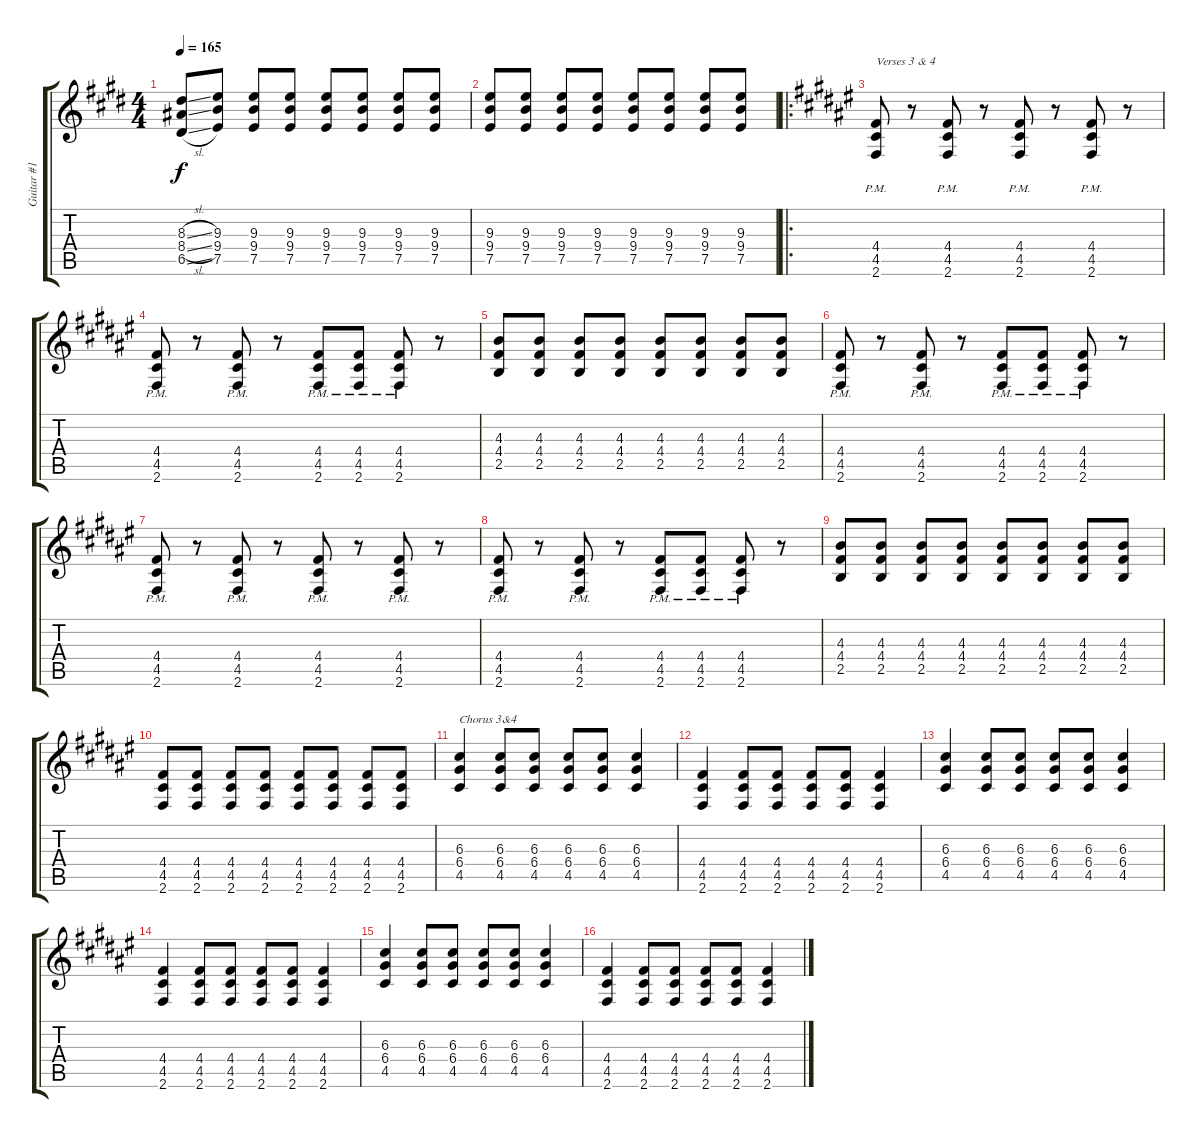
\track ("Guitar #1" "Guitar #1") {instrument distortionguitar}
\staff {score tabs}
\tuning (E4 B3 G3 D3 A2 E2) {hide}
\ts (4 4)
\tempo 165
\clef g2
\ks e
(8.3{sl} 8.4{sl} 6.5{sl}).8{dy f} (9.3 9.4 7.5).8 (9.3 9.4 7.5).8 (9.3 9.4 7.5).8 (9.3 9.4 7.5).8 (9.3 9.4 7.5).8 (9.3 9.4 7.5).8 (9.3 9.4 7.5).8 |
(9.3 9.4 7.5).8 (9.3 9.4 7.5).8 (9.3 9.4 7.5).8 (9.3 9.4 7.5).8 (9.3 9.4 7.5).8 (9.3 9.4 7.5).8 (9.3 9.4 7.5).8 (9.3 9.4 7.5).8 |
\ro
\ks f#
(4.4{pm} 4.5{pm} 2.6{pm}).8{txt "Verses 3 & 4"} r.8 (4.4{pm} 4.5{pm} 2.6{pm}).8 r.8 (4.4{pm} 4.5{pm} 2.6{pm}).8 r.8 (4.4{pm} 4.5{pm} 2.6{pm}).8 r.8 |
(4.4{pm} 4.5{pm} 2.6{pm}).8 r.8 (4.4{pm} 4.5{pm} 2.6{pm}).8 r.8 (4.4{pm} 4.5{pm} 2.6{pm}).8 (4.4{pm} 4.5{pm} 2.6{pm}).8 (4.4{pm} 4.5{pm} 2.6{pm}).8 r.8 |
(4.3 4.4 2.5).8 (4.3 4.4 2.5).8 (4.3 4.4 2.5).8 (4.3 4.4 2.5).8 (4.3 4.4 2.5).8 (4.3 4.4 2.5).8 (4.3 4.4 2.5).8 (4.3 4.4 2.5).8 |
(4.4{pm} 4.5{pm} 2.6{pm}).8 r.8 (4.4{pm} 4.5{pm} 2.6{pm}).8 r.8 (4.4{pm} 4.5{pm} 2.6{pm}).8 (4.4{pm} 4.5{pm} 2.6{pm}).8 (4.4{pm} 4.5{pm} 2.6{pm}).8 r.8 |
(4.4{pm} 4.5{pm} 2.6{pm}).8 r.8 (4.4{pm} 4.5{pm} 2.6{pm}).8 r.8 (4.4{pm} 4.5{pm} 2.6{pm}).8 r.8 (4.4{pm} 4.5{pm} 2.6{pm}).8 r.8 |
(4.4{pm} 4.5{pm} 2.6{pm}).8 r.8 (4.4{pm} 4.5{pm} 2.6{pm}).8 r.8 (4.4{pm} 4.5{pm} 2.6{pm}).8 (4.4{pm} 4.5{pm} 2.6{pm}).8 (4.4{pm} 4.5{pm} 2.6{pm}).8 r.8 |
(4.3 4.4 2.5).8 (4.3 4.4 2.5).8 (4.3 4.4 2.5).8 (4.3 4.4 2.5).8 (4.3 4.4 2.5).8 (4.3 4.4 2.5).8 (4.3 4.4 2.5).8 (4.3 4.4 2.5).8 |
(4.4 4.5 2.6).8 (4.4 4.5 2.6).8 (4.4 4.5 2.6).8 (4.4 4.5 2.6).8 (4.4 4.5 2.6).8 (4.4 4.5 2.6).8 (4.4 4.5 2.6).8 (4.4 4.5 2.6).8 |
(6.3 6.4 4.5).4{txt "Chorus 3&4"} (6.3 6.4 4.5).8 (6.3 6.4 4.5).8 (6.3 6.4 4.5).8 (6.3 6.4 4.5).8 (6.3 6.4 4.5).4 |
(4.4 4.5 2.6).4 (4.4 4.5 2.6).8 (4.4 4.5 2.6).8 (4.4 4.5 2.6).8 (4.4 4.5 2.6).8 (4.4 4.5 2.6).4 |
(6.3 6.4 4.5).4 (6.3 6.4 4.5).8 (6.3 6.4 4.5).8 (6.3 6.4 4.5).8 (6.3 6.4 4.5).8 (6.3 6.4 4.5).4 |
(4.4 4.5 2.6).4 (4.4 4.5 2.6).8 (4.4 4.5 2.6).8 (4.4 4.5 2.6).8 (4.4 4.5 2.6).8 (4.4 4.5 2.6).4 |
(6.3 6.4 4.5).4 (6.3 6.4 4.5).8 (6.3 6.4 4.5).8 (6.3 6.4 4.5).8 (6.3 6.4 4.5).8 (6.3 6.4 4.5).4 |
(4.4 4.5 2.6).4 (4.4 4.5 2.6).8 (4.4 4.5 2.6).8 (4.4 4.5 2.6).8 (4.4 4.5 2.6).8 (4.4 4.5 2.6).4
